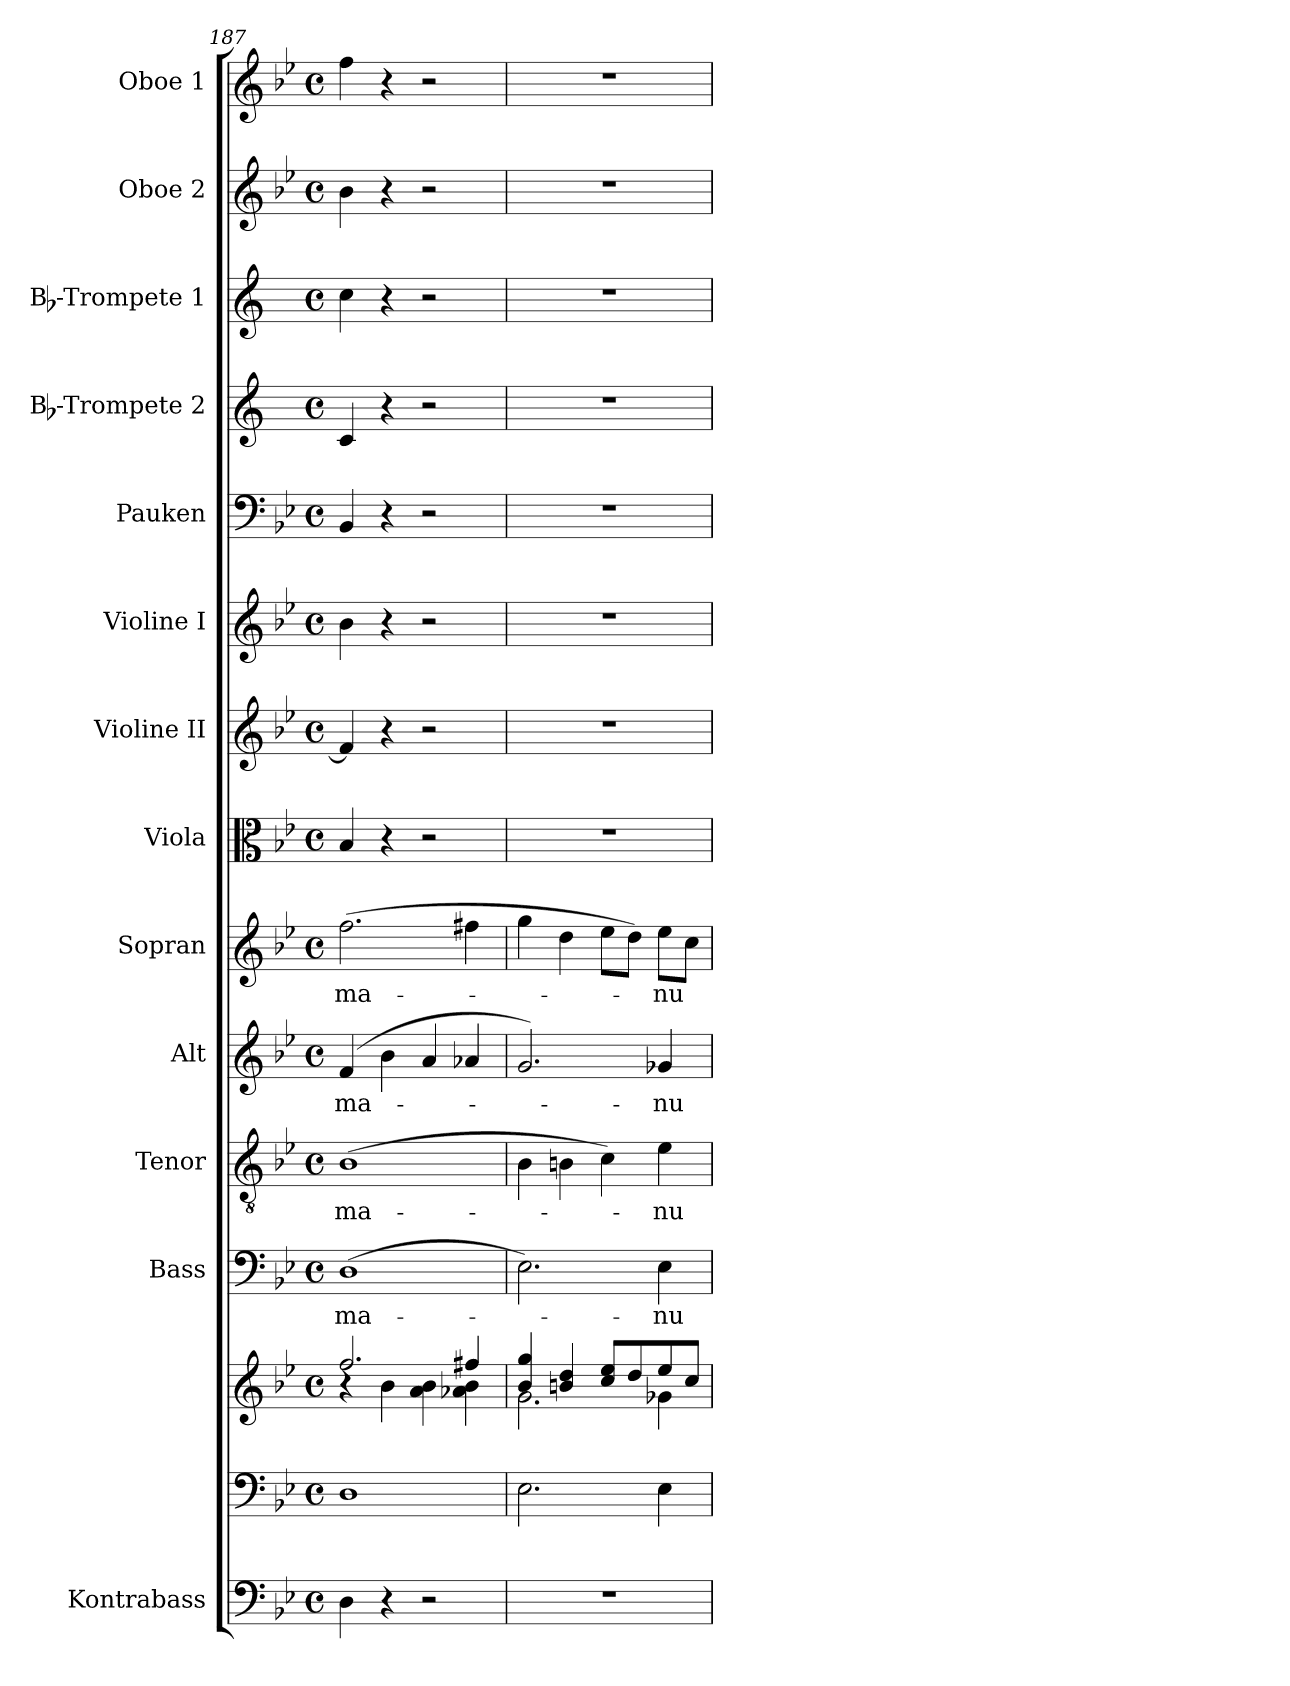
**kern	**kern	**kern	**kern	**text	**kern	**text	**kern	**text	**kern	**text	**kern	**kern	**kern	**kern	**kern	**kern	**kern	**kern
*part14	*part13	*part13	*part12	*part12	*part11	*part11	*part10	*part10	*part9	*part9	*part8	*part7	*part6	*part5	*part4	*part3	*part2	*part1
*staff15	*staff14	*staff13	*staff12	*staff12	*staff11	*staff11	*staff10	*staff10	*staff9	*staff9	*staff8	*staff7	*staff6	*staff5	*staff4	*staff3	*staff2	*staff1
*I"Kontrabass	*	*	*I"Bass	*	*I"Tenor	*	*I"Alt	*	*I"Sopran	*	*I"Viola	*I"Violine II	*I"Violine I	*I"Pauken	*I"Bb-Trompete 2	*I"Bb-Trompete 1	*I"Oboe 2	*I"Oboe 1
*I'Kb.	*	*	*I'B.	*	*I'T.	*	*I'A.	*	*I'S.	*	*I'Vla.	*I'Vl. II	*I'Vl. I	*I'Pk.	*I'Bb Trp. 2	*I'Bb Trp. 1	*I'Ob. 2	*I'Ob. 1
*clefF4	*clefF4	*clefG2	*clefF4	*	*clefGv2	*	*clefG2	*	*clefG2	*	*clefC3	*clefG2	*clefG2	*clefF4	*clefG2	*clefG2	*clefG2	*clefG2
*ITrd7c12	*	*	*	*	*	*	*	*	*	*	*	*	*	*	*ITrd1c2	*ITrd1c2	*	*
*k[b-e-]	*k[b-e-]	*k[b-e-]	*k[b-e-]	*	*k[b-e-]	*	*k[b-e-]	*	*k[b-e-]	*	*k[b-e-]	*k[b-e-]	*k[b-e-]	*k[b-e-]	*k[b-e-]	*k[b-e-]	*k[b-e-]	*k[b-e-]
*B-:	*B-:	*B-:	*B-:	*	*B-:	*	*B-:	*	*B-:	*	*B-:	*B-:	*B-:	*B-:	*B-:	*B-:	*B-:	*B-:
*M4/4	*M4/4	*M4/4	*M4/4	*	*M4/4	*	*M4/4	*	*M4/4	*	*M4/4	*M4/4	*M4/4	*M4/4	*M4/4	*M4/4	*M4/4	*M4/4
*met(c)	*met(c)	*met(c)	*met(c)	*	*met(c)	*	*met(c)	*	*met(c)	*	*met(c)	*met(c)	*met(c)	*met(c)	*met(c)	*met(c)	*met(c)	*met(c)
=187	=187	=187	=187	=187	=187	=187	=187	=187	=187	=187	=187	=187	=187	=187	=187	=187	=187	=187
*	*	*^	*	*	*	*	*	*	*	*	*	*	*	*	*	*	*	*
!	!	!	!	!	!LO:LY:b	!	!LO:LY:b	!	!LO:LY:b	!	!LO:LY:b	!	!	!	!	!	!	!	!
4DD\	1D	2.ff/	4ra	(>1D	ma-	(>1B-	ma-	(4f/	ma-	(>2.ff\	ma-	4B-/	4f/]	4b-\	4BB-/	4B-/	4b-\	4b-\	4ff\
4r	.	.	4b-\	.	.	.	.	4b-\	.	.	.	4r	4r	4r	4r	4r	4r	4r	4r
2r	.	.	4a\ 4b-\	.	.	.	.	4a/	.	.	.	2r	2r	2r	2r	2r	2r	2r	2r
.	.	4ff#X/	4a-X\ 4b-\	.	.	.	.	4a-X/	.	4ff#X\	.	.	.	.	.	.	.	.	.
=188	=188	=188	=188	=188	=188	=188	=188	=188	=188	=188	=188	=188	=188	=188	=188	=188	=188	=188	=188
1r	2.E-\	4b-/ 4gg/	2.g\	2.E-\)	.	4B-\	.	2.g/)	.	4gg\	.	1r	1r	1r	1r	1r	1r	1r	1r
.	.	4bn/ 4dd/	.	.	.	4Bn\	.	.	.	4dd\	.	.	.	.	.	.	.	.	.
.	.	8cc/ 8ee-/L	.	.	.	4c\)	.	.	.	8ee-\L	.	.	.	.	.	.	.	.	.
.	.	8dd/	.	.	.	.	.	.	.	8dd\J)	.	.	.	.	.	.	.	.	.
!	!	!	!	!	!LO:LY:b	!	!LO:LY:b	!	!LO:LY:b	!	!LO:LY:b	!	!	!	!	!	!	!	!
.	4E-\	8ee-/	4g-X\	4E-\	-nu	4e-\	-nu	4g-X/	-nu	8ee-\L	-nu	.	.	.	.	.	.	.	.
.	.	8cc/J	.	.	.	.	.	.	.	8cc\J	.	.	.	.	.	.	.	.	.
*	*	*v	*v	*	*	*	*	*	*	*	*	*	*	*	*	*	*	*	*
=	=	=	=	=	=	=	=	=	=	=	=	=	=	=	=	=	=	=
*-	*-	*-	*-	*-	*-	*-	*-	*-	*-	*-	*-	*-	*-	*-	*-	*-	*-	*-
